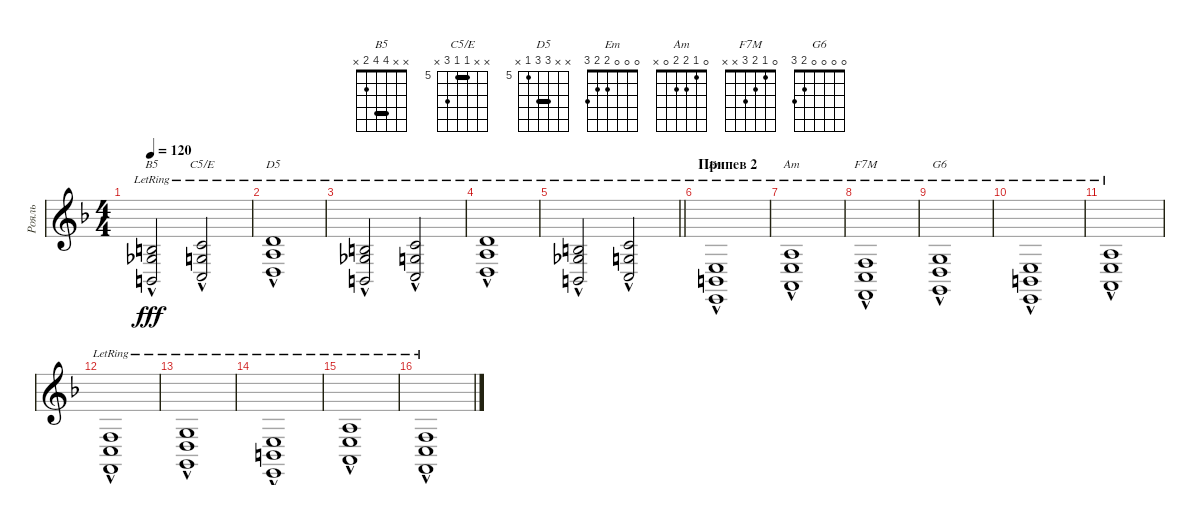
\track ("Рояль" "Рояль") {instrument acousticgrandpiano}
\staff {score}
\tuning (E4 B3 G3 D3 A2 E2) {hide}
\chord ("B5" x x 4 4 2 x) {barre 4}
\chord ("C5/E" x x 5 5 7 x) {firstfret 5 barre 5}
\chord ("D5" x x 7 7 5 x) {firstfret 5 barre 7}
\chord ("Em" 0 0 0 2 2 3)
\chord ("Am" 0 1 2 2 0 x)
\chord ("F7M" 0 1 2 3 x x)
\chord ("G6" 0 0 0 0 2 3)
\ts (4 4)
\tempo 120
\clef g2
\ks f
(4.3{hac lr} 4.4{hac lr} 2.5{hac lr}).2{ch "B5" dy fff} (5.3{hac lr} 5.4{hac lr} 3.5{hac lr}).2{ch "C5/E"} |
(7.3{hac lr} 7.4{hac lr} 5.5{hac lr}).1{ch "D5"} |
(4.3{hac lr} 4.4{hac lr} 2.5{hac lr}).2 (5.3{hac lr} 5.4{hac lr} 3.5{hac lr}).2 |
(7.3{hac lr} 7.4{hac lr} 5.5{hac lr}).1 |
\barLineRight lightlight
(4.3{hac lr} 4.4{hac lr} 2.5{hac lr}).2 (5.3{hac lr} 5.4{hac lr} 3.5{hac lr}).2 |
\section ("" "Припев 2")
(2.4{hac lr} 2.5{hac lr} 0.6{hac lr}).1{ch "Em"} |
(2.3{hac lr} 2.4{hac lr} 0.5{hac lr}).1{ch "Am"} |
(3.4{hac lr} 3.5{hac lr} 1.6{hac lr}).1{ch "F7M"} |
(5.4{hac lr} 5.5{hac lr} 3.6{hac lr}).1{ch "G6"} |
(2.4{hac lr} 2.5{hac lr} 0.6{hac lr}).1 |
(2.3{hac lr} 2.4{hac lr} 0.5{hac lr}).1 |
(3.4{hac lr} 3.5{hac lr} 1.6{hac lr}).1 |
(5.4{hac lr} 5.5{hac lr} 3.6{hac lr}).1 |
(2.4{hac lr} 2.5{hac lr} 0.6{hac lr}).1 |
(2.3{hac lr} 2.4{hac lr} 0.5{hac lr}).1 |
(3.4{hac lr} 3.5{hac lr} 1.6{hac lr}).1
